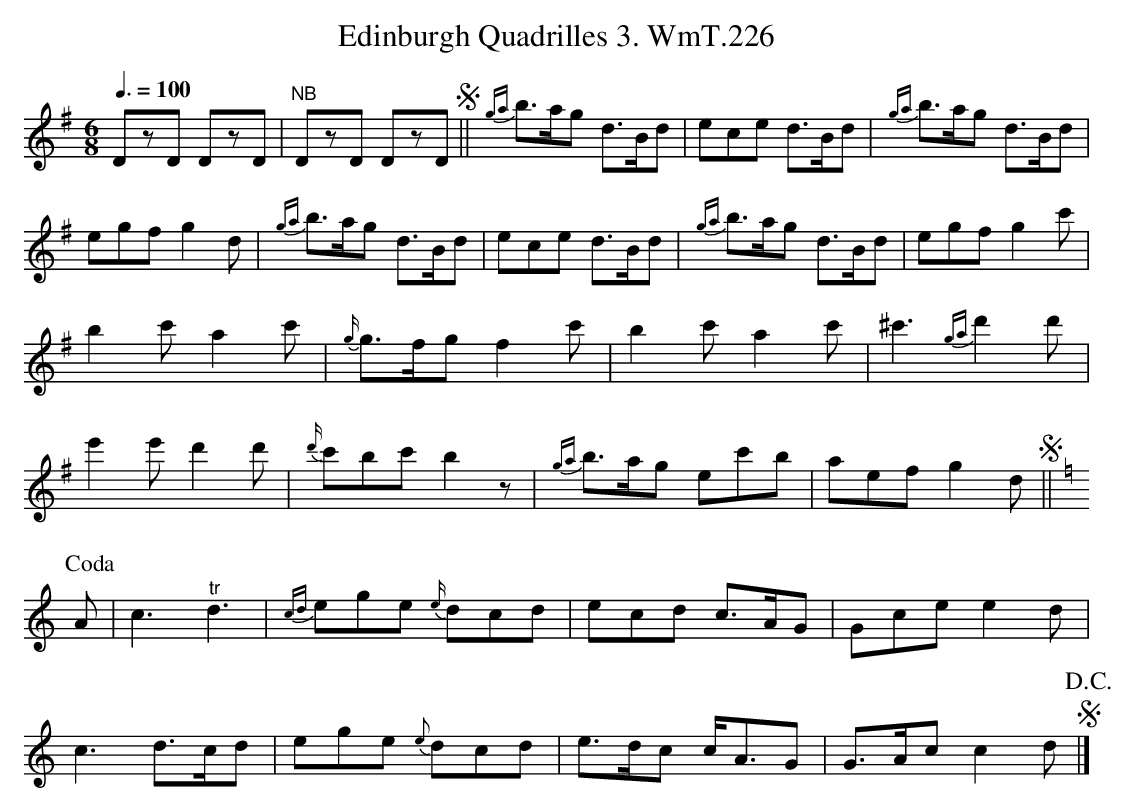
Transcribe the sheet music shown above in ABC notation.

X:1
T:Edinburgh Quadrilles 3. WmT.226
M:6/8
L:1/8
Q:3/8=100
K:G
DzD DzD|"^NB"DzD DzD S||{ga}b>ag d>Bd|ece d>Bd|{ga}b>ag d>Bd|
egf g2d|{ga}b>ag d>Bd|ece d>Bd|{ga}b>ag d>Bd|egf g2c'|
b2c' a2c'|{g/}g>fg f2c'|b2c' a2c'|^c'3 {ga}d'2d'|
e'2e' d'2d'|{d'/}c'bc' b2z|{ga}b>ag ec'b|aef g2d S||
K:C
P:Coda
A|c3 "^tr"d3|{cd}ege {e/}dcd|ecd c>AG|Gce e2d|
c3 d>cd|ege {e}dcd|e>dc c<AG|G>Ac c2d S!D.C.!|]
